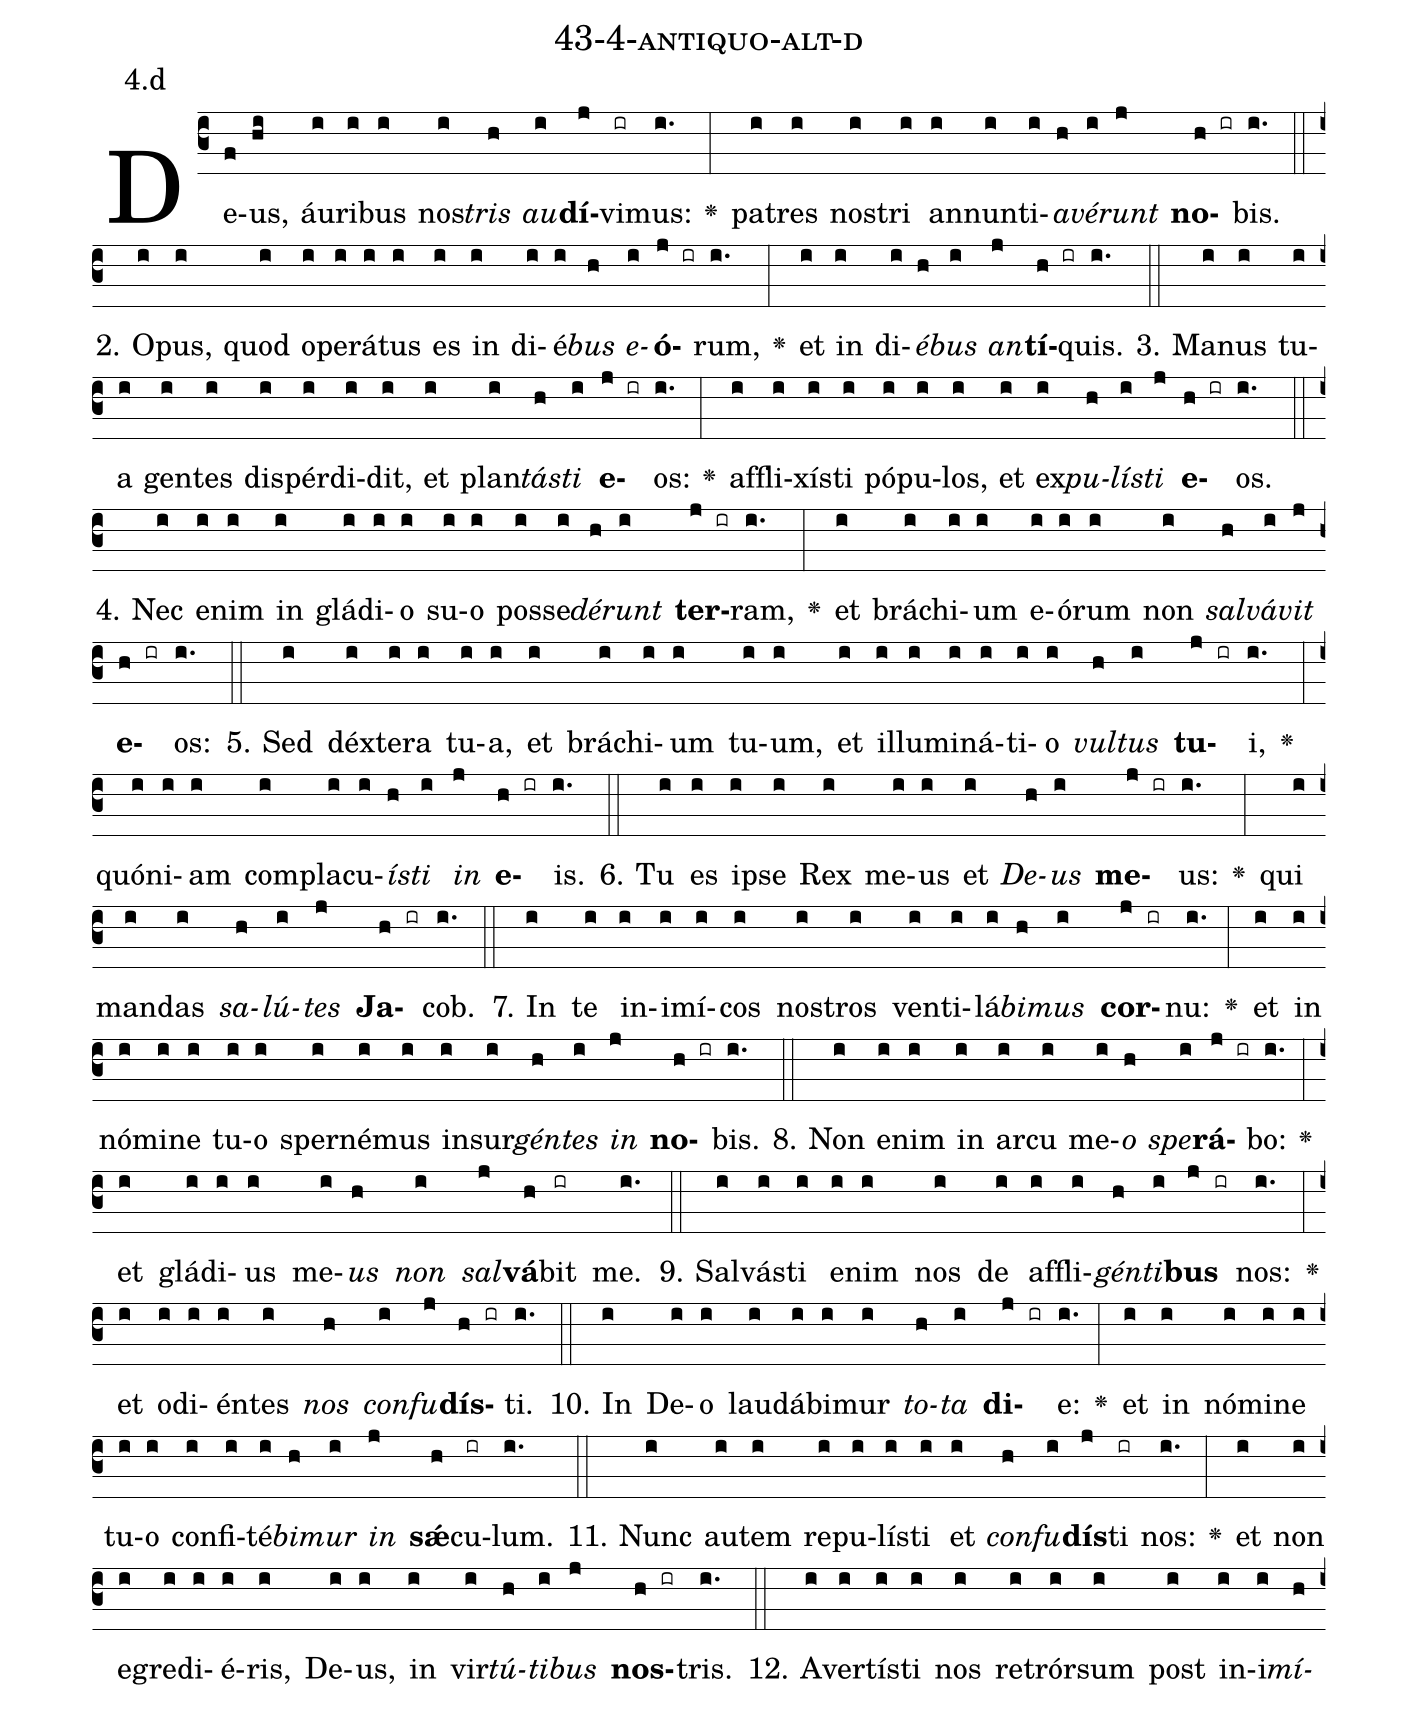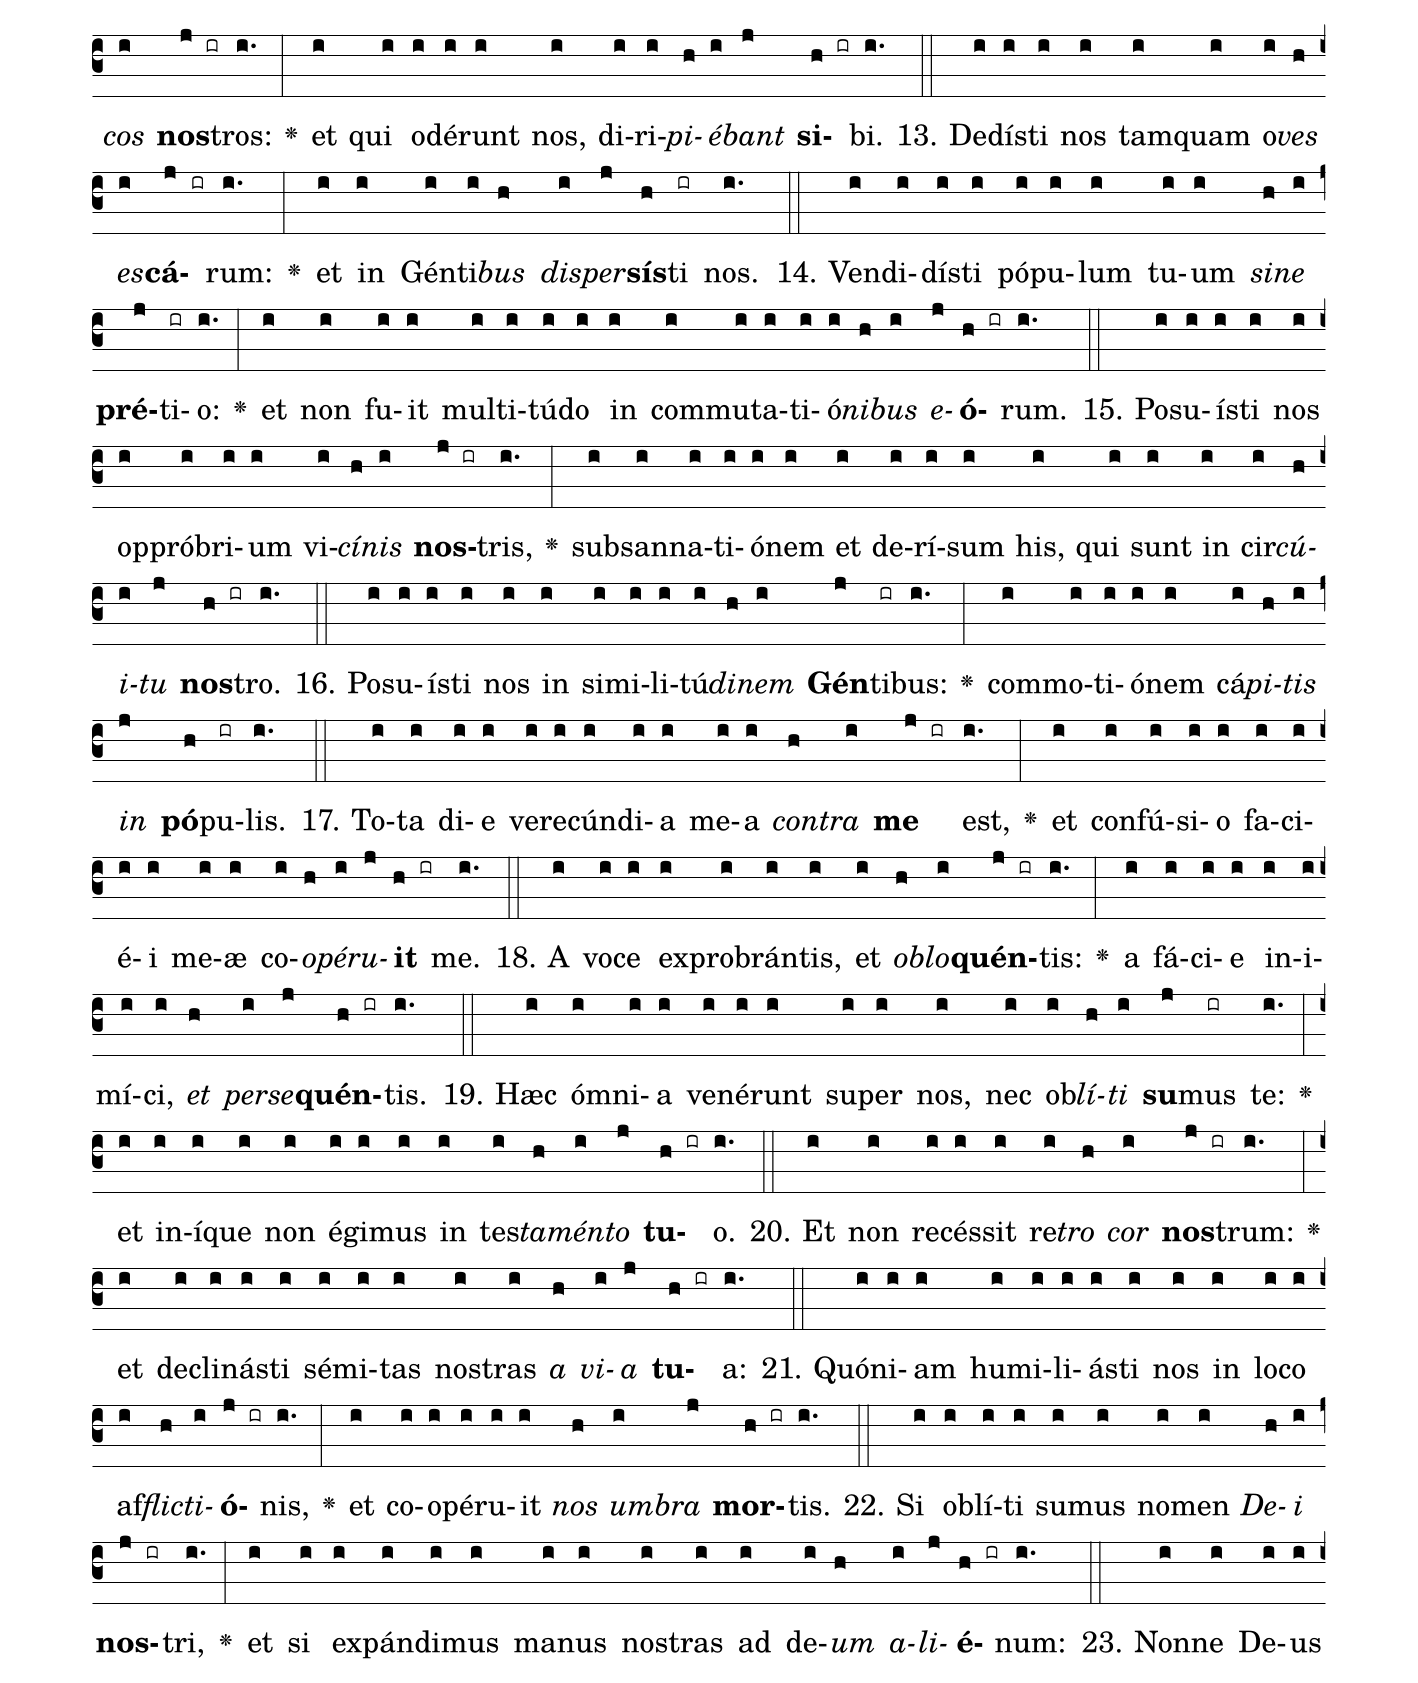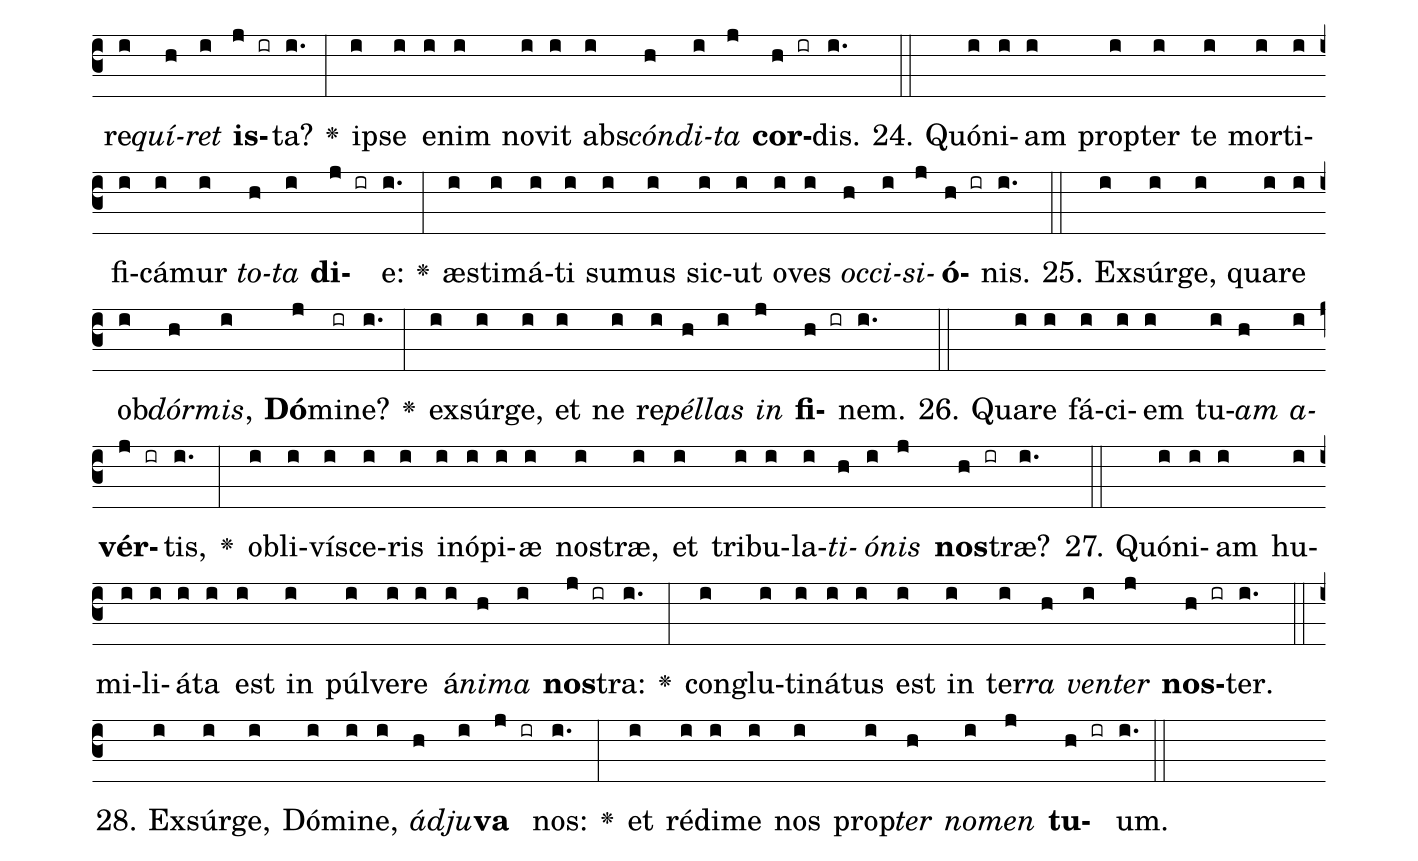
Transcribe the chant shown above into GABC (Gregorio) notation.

name: 43-4-antiquo-alt-d;
annotation: 4.d;
%%
(c3)De(f)us,(hi) áu(i)ri(i)bus(i) nos(i)<i>tris</i>(h) <i>au</i>(i)<b>dí</b>(j)vi(ir)mus:(i.) <v>\greheightstar</v>(:) pa(i)tres(i) nos(i)tri(i) an(i)nun(i)ti(i)<i>a</i>(h)<i>vé</i>(i)<i>runt</i>(j) <b>no</b>(h ir)bis.(i.) (::)
2. O(i)pus,(i) quod(i) o(i)pe(i)rá(i)tus(i) es(i) in(i) di(i)é(i)<i>bus</i>(h) <i>e</i>(i)<b>ó</b>(j ir)rum,(i.) <v>\greheightstar</v>(:) et(i) in(i) di(i)<i>é</i>(h)<i>bus</i>(i) <i>an</i>(j)<b>tí</b>(h ir)quis.(i.) (::)
3. Ma(i)nus(i) tu(i)a(i) gen(i)tes(i) dis(i)pér(i)di(i)dit,(i) et(i) plan(i)<i>tás</i>(h)<i>ti</i>(i) <b>e</b>(j ir)os:(i.) <v>\greheightstar</v>(:) af(i)fli(i)xís(i)ti(i) pó(i)pu(i)los,(i) et(i) ex(i)<i>pu</i>(h)<i>lís</i>(i)<i>ti</i>(j) <b>e</b>(h ir)os.(i.) (::)
4. Nec(i) e(i)nim(i) in(i) glá(i)di(i)o(i) su(i)o(i) pos(i)se(i)<i>dé</i>(h)<i>runt</i>(i) <b>ter</b>(j ir)ram,(i.) <v>\greheightstar</v>(:) et(i) brá(i)chi(i)um(i) e(i)ó(i)rum(i) non(i) <i>sal</i>(h)<i>vá</i>(i)<i>vit</i>(j) <b>e</b>(h ir)os:(i.) (::)
5. Sed(i) déx(i)te(i)ra(i) tu(i)a,(i) et(i) brá(i)chi(i)um(i) tu(i)um,(i) et(i) il(i)lu(i)mi(i)ná(i)ti(i)o(i) <i>vul</i>(h)<i>tus</i>(i) <b>tu</b>(j ir)i,(i.) <v>\greheightstar</v>(:) quón(i)i(i)am(i) com(i)pla(i)cu(i)<i>ís</i>(h)<i>ti</i>(i) <i>in</i>(j) <b>e</b>(h ir)is.(i.) (::)
6. Tu(i) es(i) ip(i)se(i) Rex(i) me(i)us(i) et(i) <i>De</i>(h)<i>us</i>(i) <b>me</b>(j ir)us:(i.) <v>\greheightstar</v>(:) qui(i) man(i)das(i) <i>sa</i>(h)<i>lú</i>(i)<i>tes</i>(j) <b>Ja</b>(h ir)cob.(i.) (::)
7. In(i) te(i) in(i)i(i)mí(i)cos(i) nos(i)tros(i) ven(i)ti(i)lá(i)<i>bi</i>(h)<i>mus</i>(i) <b>cor</b>(j ir)nu:(i.) <v>\greheightstar</v>(:) et(i) in(i) nó(i)mi(i)ne(i) tu(i)o(i) sper(i)né(i)mus(i) in(i)sur(i)<i>gén</i>(h)<i>tes</i>(i) <i>in</i>(j) <b>no</b>(h ir)bis.(i.) (::)
8. Non(i) e(i)nim(i) in(i) ar(i)cu(i) me(i)<i>o</i>(h) <i>spe</i>(i)<b>rá</b>(j ir)bo:(i.) <v>\greheightstar</v>(:) et(i) glá(i)di(i)us(i) me(i)<i>us</i>(h) <i>non</i>(i) <i>sal</i>(j)<b>vá</b>(h)bit(ir) me.(i.) (::)
9. Sal(i)vás(i)ti(i) e(i)nim(i) nos(i) de(i) af(i)fli(i)<i>gén</i>(h)<i>ti</i>(i)<b>bus</b>(j ir) nos:(i.) <v>\greheightstar</v>(:) et(i) o(i)di(i)én(i)tes(i) <i>nos</i>(h) <i>con</i>(i)<i>fu</i>(j)<b>dís</b>(h ir)ti.(i.) (::)
10. In(i) De(i)o(i) lau(i)dá(i)bi(i)mur(i) <i>to</i>(h)<i>ta</i>(i) <b>di</b>(j ir)e:(i.) <v>\greheightstar</v>(:) et(i) in(i) nó(i)mi(i)ne(i) tu(i)o(i) con(i)fi(i)té(i)<i>bi</i>(h)<i>mur</i>(i) <i>in</i>(j) <b>sǽ</b>(h)cu(ir)lum.(i.) (::)
11. Nunc(i) au(i)tem(i) re(i)pu(i)lís(i)ti(i) et(i) <i>con</i>(h)<i>fu</i>(i)<b>dís</b>(j)ti(ir) nos:(i.) <v>\greheightstar</v>(:) et(i) non(i) e(i)gre(i)di(i)é(i)ris,(i) De(i)us,(i) in(i) vir(i)<i>tú</i>(h)<i>ti</i>(i)<i>bus</i>(j) <b>nos</b>(h ir)tris.(i.) (::)
12. A(i)ver(i)tís(i)ti(i) nos(i) re(i)trór(i)sum(i) post(i) in(i)i(i)<i>mí</i>(h)<i>cos</i>(i) <b>nos</b>(j ir)tros:(i.) <v>\greheightstar</v>(:) et(i) qui(i) o(i)dé(i)runt(i) nos,(i) di(i)ri(i)<i>pi</i>(h)<i>é</i>(i)<i>bant</i>(j) <b>si</b>(h ir)bi.(i.) (::)
13. De(i)dís(i)ti(i) nos(i) tam(i)quam(i) o(i)<i>ves</i>(h) <i>es</i>(i)<b>cá</b>(j ir)rum:(i.) <v>\greheightstar</v>(:) et(i) in(i) Gén(i)ti(i)<i>bus</i>(h) <i>di</i>(i)<i>sper</i>(j)<b>sís</b>(h)ti(ir) nos.(i.) (::)
14. Ven(i)di(i)dís(i)ti(i) pó(i)pu(i)lum(i) tu(i)um(i) <i>si</i>(h)<i>ne</i>(i) <b>pré</b>(j)ti(ir)o:(i.) <v>\greheightstar</v>(:) et(i) non(i) fu(i)it(i) mul(i)ti(i)tú(i)do(i) in(i) com(i)mu(i)ta(i)ti(i)ó(i)<i>ni</i>(h)<i>bus</i>(i) <i>e</i>(j)<b>ó</b>(h ir)rum.(i.) (::)
15. Po(i)su(i)ís(i)ti(i) nos(i) op(i)pró(i)bri(i)um(i) vi(i)<i>cí</i>(h)<i>nis</i>(i) <b>nos</b>(j ir)tris,(i.) <v>\greheightstar</v>(:) sub(i)san(i)na(i)ti(i)ó(i)nem(i) et(i) de(i)rí(i)sum(i) his,(i) qui(i) sunt(i) in(i) cir(i)<i>cú</i>(h)<i>i</i>(i)<i>tu</i>(j) <b>nos</b>(h ir)tro.(i.) (::)
16. Po(i)su(i)ís(i)ti(i) nos(i) in(i) si(i)mi(i)li(i)tú(i)<i>di</i>(h)<i>nem</i>(i) <b>Gén</b>(j)ti(ir)bus:(i.) <v>\greheightstar</v>(:) com(i)mo(i)ti(i)ó(i)nem(i) cá(i)<i>pi</i>(h)<i>tis</i>(i) <i>in</i>(j) <b>pó</b>(h)pu(ir)lis.(i.) (::)
17. To(i)ta(i) di(i)e(i) ve(i)re(i)cún(i)di(i)a(i) me(i)a(i) <i>con</i>(h)<i>tra</i>(i) <b>me</b>(j ir) est,(i.) <v>\greheightstar</v>(:) et(i) con(i)fú(i)si(i)o(i) fa(i)ci(i)é(i)i(i) me(i)æ(i) co(i)<i>o</i>(h)<i>pé</i>(i)<i>ru</i>(j)<b>it</b>(h ir) me.(i.) (::)
18. A(i) vo(i)ce(i) ex(i)pro(i)brán(i)tis,(i) et(i) <i>ob</i>(h)<i>lo</i>(i)<b>quén</b>(j ir)tis:(i.) <v>\greheightstar</v>(:) a(i) fá(i)ci(i)e(i) in(i)i(i)mí(i)ci,(i) <i>et</i>(h) <i>per</i>(i)<i>se</i>(j)<b>quén</b>(h ir)tis.(i.) (::)
19. Hæc(i) óm(i)ni(i)a(i) ve(i)né(i)runt(i) su(i)per(i) nos,(i) nec(i) ob(i)<i>lí</i>(h)<i>ti</i>(i) <b>su</b>(j)mus(ir) te:(i.) <v>\greheightstar</v>(:) et(i) in(i)í(i)que(i) non(i) é(i)gi(i)mus(i) in(i) tes(i)<i>ta</i>(h)<i>mén</i>(i)<i>to</i>(j) <b>tu</b>(h ir)o.(i.) (::)
20. Et(i) non(i) re(i)cés(i)sit(i) re(i)<i>tro</i>(h) <i>cor</i>(i) <b>nos</b>(j ir)trum:(i.) <v>\greheightstar</v>(:) et(i) de(i)cli(i)nás(i)ti(i) sé(i)mi(i)tas(i) nos(i)tras(i) <i>a</i>(h) <i>vi</i>(i)<i>a</i>(j) <b>tu</b>(h ir)a:(i.) (::)
21. Quón(i)i(i)am(i) hu(i)mi(i)li(i)ás(i)ti(i) nos(i) in(i) lo(i)co(i) af(i)<i>flic</i>(h)<i>ti</i>(i)<b>ó</b>(j ir)nis,(i.) <v>\greheightstar</v>(:) et(i) co(i)o(i)pé(i)ru(i)it(i) <i>nos</i>(h) <i>um</i>(i)<i>bra</i>(j) <b>mor</b>(h ir)tis.(i.) (::)
22. Si(i) ob(i)lí(i)ti(i) su(i)mus(i) no(i)men(i) <i>De</i>(h)<i>i</i>(i) <b>nos</b>(j ir)tri,(i.) <v>\greheightstar</v>(:) et(i) si(i) ex(i)pán(i)di(i)mus(i) ma(i)nus(i) nos(i)tras(i) ad(i) de(i)<i>um</i>(h) <i>a</i>(i)<i>li</i>(j)<b>é</b>(h ir)num:(i.) (::)
23. Non(i)ne(i) De(i)us(i) re(i)<i>quí</i>(h)<i>ret</i>(i) <b>is</b>(j ir)ta?(i.) <v>\greheightstar</v>(:) ip(i)se(i) e(i)nim(i) no(i)vit(i) abs(i)<i>cón</i>(h)<i>di</i>(i)<i>ta</i>(j) <b>cor</b>(h ir)dis.(i.) (::)
24. Quón(i)i(i)am(i) prop(i)ter(i) te(i) mor(i)ti(i)fi(i)cá(i)mur(i) <i>to</i>(h)<i>ta</i>(i) <b>di</b>(j ir)e:(i.) <v>\greheightstar</v>(:) æs(i)ti(i)má(i)ti(i) su(i)mus(i) sic(i)ut(i) o(i)ves(i) <i>oc</i>(h)<i>ci</i>(i)<i>si</i>(j)<b>ó</b>(h ir)nis.(i.) (::)
25. Ex(i)súr(i)ge,(i) qua(i)re(i) ob(i)<i>dór</i>(h)<i>mis</i>,(i) <b>Dó</b>(j)mi(ir)ne?(i.) <v>\greheightstar</v>(:) ex(i)súr(i)ge,(i) et(i) ne(i) re(i)<i>pél</i>(h)<i>las</i>(i) <i>in</i>(j) <b>fi</b>(h ir)nem.(i.) (::)
26. Qua(i)re(i) fá(i)ci(i)em(i) tu(i)<i>am</i>(h) <i>a</i>(i)<b>vér</b>(j ir)tis,(i.) <v>\greheightstar</v>(:) ob(i)li(i)ví(i)sce(i)ris(i) in(i)ó(i)pi(i)æ(i) nos(i)træ,(i) et(i) tri(i)bu(i)la(i)<i>ti</i>(h)<i>ó</i>(i)<i>nis</i>(j) <b>nos</b>(h ir)træ?(i.) (::)
27. Quón(i)i(i)am(i) hu(i)mi(i)li(i)á(i)ta(i) est(i) in(i) púl(i)ve(i)re(i) á(i)<i>ni</i>(h)<i>ma</i>(i) <b>nos</b>(j ir)tra:(i.) <v>\greheightstar</v>(:) con(i)glu(i)ti(i)ná(i)tus(i) est(i) in(i) ter(i)<i>ra</i>(h) <i>ven</i>(i)<i>ter</i>(j) <b>nos</b>(h ir)ter.(i.) (::)
28. Ex(i)súr(i)ge,(i) Dó(i)mi(i)ne,(i) <i>ád</i>(h)<i>ju</i>(i)<b>va</b>(j ir) nos:(i.) <v>\greheightstar</v>(:) et(i) réd(i)i(i)me(i) nos(i) prop(i)<i>ter</i>(h) <i>no</i>(i)<i>men</i>(j) <b>tu</b>(h ir)um.(i.) (::)
